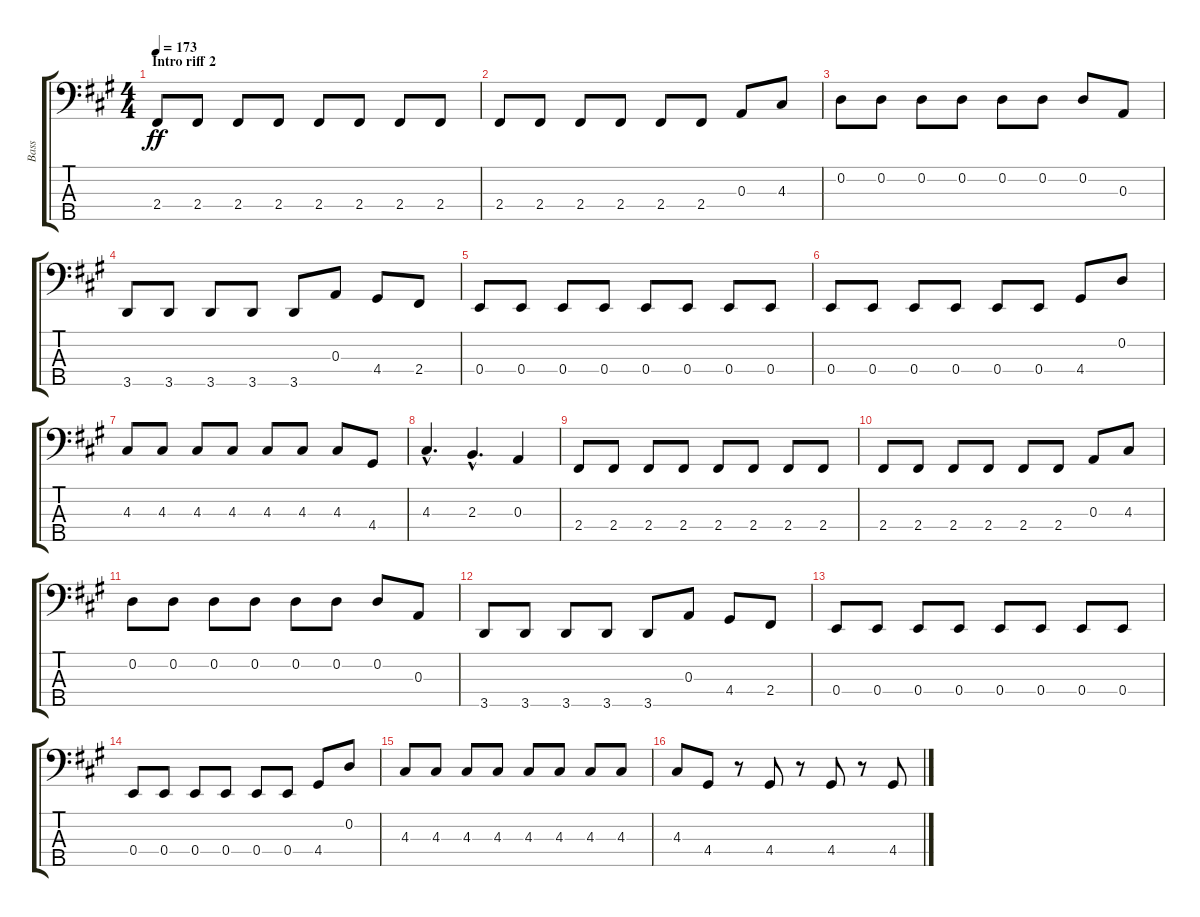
\track ("Bass" "Bass") {instrument electricbassfinger}
\staff {score tabs}
\tuning (G2 D2 A1 E1 B0) {hide}
\ts (4 4)
\section ("" "Intro riff 2")
\tempo 173
\clef f4
\ks f#minor
2.4.8{dy ff} 2.4.8 2.4.8 2.4.8 2.4.8 2.4.8 2.4.8 2.4.8 |
2.4.8 2.4.8 2.4.8 2.4.8 2.4.8 2.4.8 0.3.8 4.3.8 |
0.2.8 0.2.8 0.2.8 0.2.8 0.2.8 0.2.8 0.2.8 0.3.8 |
3.5.8 3.5.8 3.5.8 3.5.8 3.5.8 0.3.8 4.4.8 2.4.8 |
0.4.8 0.4.8 0.4.8 0.4.8 0.4.8 0.4.8 0.4.8 0.4.8 |
0.4.8 0.4.8 0.4.8 0.4.8 0.4.8 0.4.8 4.4.8 0.2.8 |
4.3.8 4.3.8 4.3.8 4.3.8 4.3.8 4.3.8 4.3.8 4.4.8 |
4.3{hac}.4{d} 2.3{hac}.4{d} 0.3.4 |
2.4.8 2.4.8 2.4.8 2.4.8 2.4.8 2.4.8 2.4.8 2.4.8 |
2.4.8 2.4.8 2.4.8 2.4.8 2.4.8 2.4.8 0.3.8 4.3.8 |
0.2.8 0.2.8 0.2.8 0.2.8 0.2.8 0.2.8 0.2.8 0.3.8 |
3.5.8 3.5.8 3.5.8 3.5.8 3.5.8 0.3.8 4.4.8 2.4.8 |
0.4.8 0.4.8 0.4.8 0.4.8 0.4.8 0.4.8 0.4.8 0.4.8 |
0.4.8 0.4.8 0.4.8 0.4.8 0.4.8 0.4.8 4.4.8 0.2.8 |
4.3.8 4.3.8 4.3.8 4.3.8 4.3.8 4.3.8 4.3.8 4.3.8 |
4.3.8 4.4.8 r.8 4.4.8 r.8 4.4.8 r.8 4.4.8
